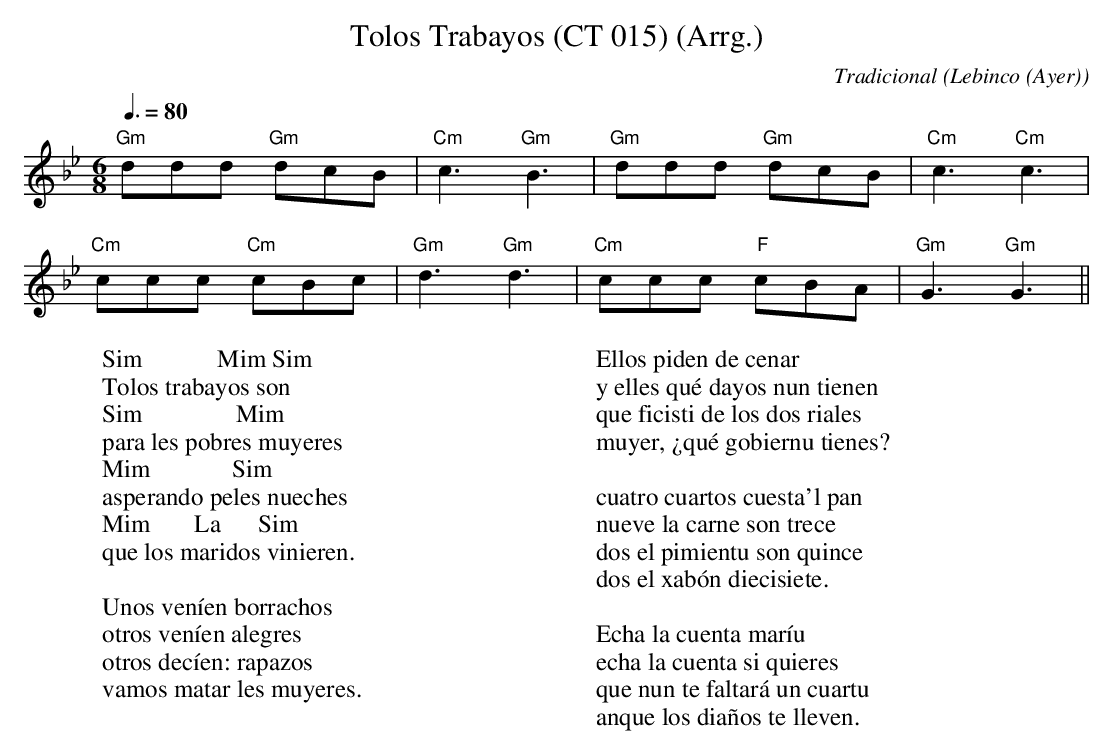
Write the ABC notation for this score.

X:1
T:Tolos Trabayos (CT 015) (Arrg.)
C:Tradicional
O:Lebinco (Ayer)
M:6/8
L:1/8
Q:3/8=80
W:Sim            Mim Sim
W:Tolos trabayos son
W:Sim               Mim
W:para les pobres muyeres
W:Mim             Sim
W:asperando peles nueches
W:Mim       La      Sim
W:que los maridos vinieren.
W:
W:Unos veníen borrachos
W:otros veníen alegres
W:otros decíen: rapazos
W:vamos matar les muyeres.
W:
W:Ellos piden de cenar
W:y elles qué dayos nun tienen
W:que ficisti de los dos riales
W:muyer, ¿qué gobiernu tienes?
W:
W:cuatro cuartos cuesta'l pan
W:nueve la carne son trece
W:dos el pimientu son quince
W:dos el xabón diecisiete.
W:
W:Echa la cuenta maríu
W:echa la cuenta si quieres
W:que nun te faltará un cuartu
W:anque los diaños te lleven.
K:Bb
"Gm"ddd "Gm"dcB|"Cm"c3 "Gm"B3|"Gm"ddd "Gm"dcB|"Cm"c3 "Cm"c3|
"Cm"ccc "Cm"cBc|"Gm"d3 "Gm"d3|"Cm"ccc "F"cBA|"Gm"G3 "Gm"G3||
